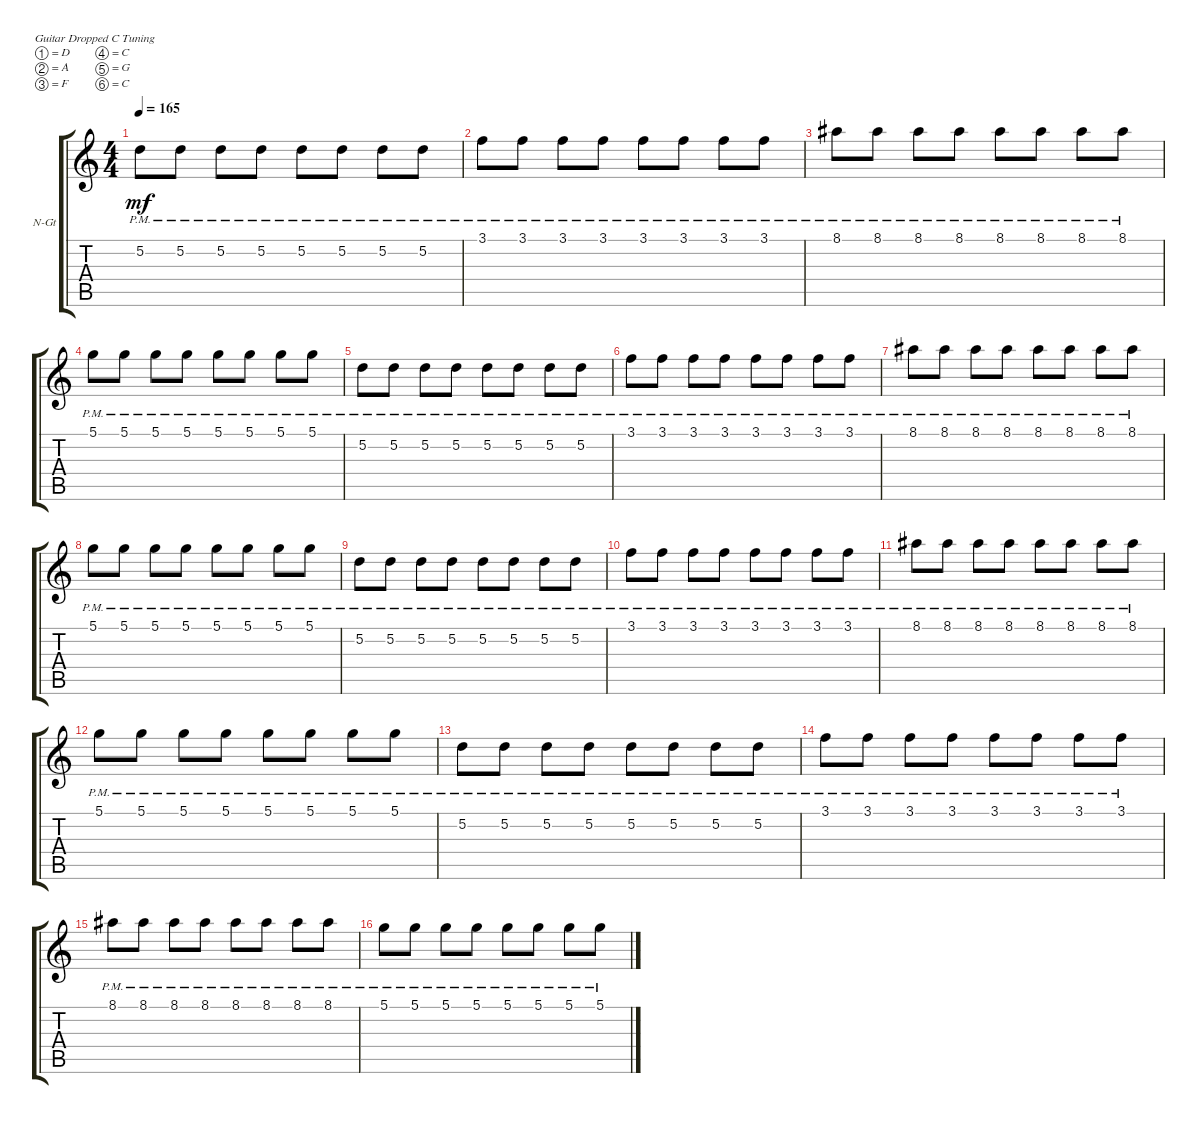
\defaultSystemsLayout 4
\bracketExtendMode groupsimilarinstruments
\firstSystemTrackNameOrientation horizontal
\otherSystemsTrackNameOrientation horizontal
\track ("Clean Intro" "N-Gt") {instrument acousticguitarnylon}
\staff {score tabs}
\tuning (D4 A3 F3 C3 G2 C2)
\ts (4 4)
\tempo 165
\clef g2
\scale
0.333333
\ks c
5.2{pm}.8{dy mf} 5.2{pm}.8 5.2{pm}.8 5.2{pm}.8 5.2{pm}.8 5.2{pm}.8 5.2{pm}.8 5.2{pm}.8 |
\scale
0.333333 3.1{pm}.8 3.1{pm}.8 3.1{pm}.8 3.1{pm}.8 3.1{pm}.8 3.1{pm}.8 3.1{pm}.8 3.1{pm}.8 |
\scale
0.333333 8.1{pm}.8 8.1{pm}.8 8.1{pm}.8 8.1{pm}.8 8.1{pm}.8 8.1{pm}.8 8.1{pm}.8 8.1{pm}.8 |
\scale
0.333333 5.1{pm}.8 5.1{pm}.8 5.1{pm}.8 5.1{pm}.8 5.1{pm}.8 5.1{pm}.8 5.1{pm}.8 5.1{pm}.8 |
\scale
0.333333 5.2{pm}.8 5.2{pm}.8 5.2{pm}.8 5.2{pm}.8 5.2{pm}.8 5.2{pm}.8 5.2{pm}.8 5.2{pm}.8 |
\scale
0.333333 3.1{pm}.8 3.1{pm}.8 3.1{pm}.8 3.1{pm}.8 3.1{pm}.8 3.1{pm}.8 3.1{pm}.8 3.1{pm}.8 |
\scale
0.333333 8.1{pm}.8 8.1{pm}.8 8.1{pm}.8 8.1{pm}.8 8.1{pm}.8 8.1{pm}.8 8.1{pm}.8 8.1{pm}.8 |
\scale
0.333333 5.1{pm}.8 5.1{pm}.8 5.1{pm}.8 5.1{pm}.8 5.1{pm}.8 5.1{pm}.8 5.1{pm}.8 5.1{pm}.8 |
\scale
0.333333 5.2{pm}.8 5.2{pm}.8 5.2{pm}.8 5.2{pm}.8 5.2{pm}.8 5.2{pm}.8 5.2{pm}.8 5.2{pm}.8 |
\scale
0.333333 3.1{pm}.8 3.1{pm}.8 3.1{pm}.8 3.1{pm}.8 3.1{pm}.8 3.1{pm}.8 3.1{pm}.8 3.1{pm}.8 |
\scale
0.333333 8.1{pm}.8 8.1{pm}.8 8.1{pm}.8 8.1{pm}.8 8.1{pm}.8 8.1{pm}.8 8.1{pm}.8 8.1{pm}.8 |
\scale
0.333333 5.1{pm}.8 5.1{pm}.8 5.1{pm}.8 5.1{pm}.8 5.1{pm}.8 5.1{pm}.8 5.1{pm}.8 5.1{pm}.8 |
\scale
0.333333 5.2{pm}.8 5.2{pm}.8 5.2{pm}.8 5.2{pm}.8 5.2{pm}.8 5.2{pm}.8 5.2{pm}.8 5.2{pm}.8 |
\scale
0.333333 3.1{pm}.8 3.1{pm}.8 3.1{pm}.8 3.1{pm}.8 3.1{pm}.8 3.1{pm}.8 3.1{pm}.8 3.1{pm}.8 |
\scale
0.333333 8.1{pm}.8 8.1{pm}.8 8.1{pm}.8 8.1{pm}.8 8.1{pm}.8 8.1{pm}.8 8.1{pm}.8 8.1{pm}.8 |
\scale
0.333333 5.1{pm}.8 5.1{pm}.8 5.1{pm}.8 5.1{pm}.8 5.1{pm}.8 5.1{pm}.8 5.1{pm}.8 5.1{pm}.8
